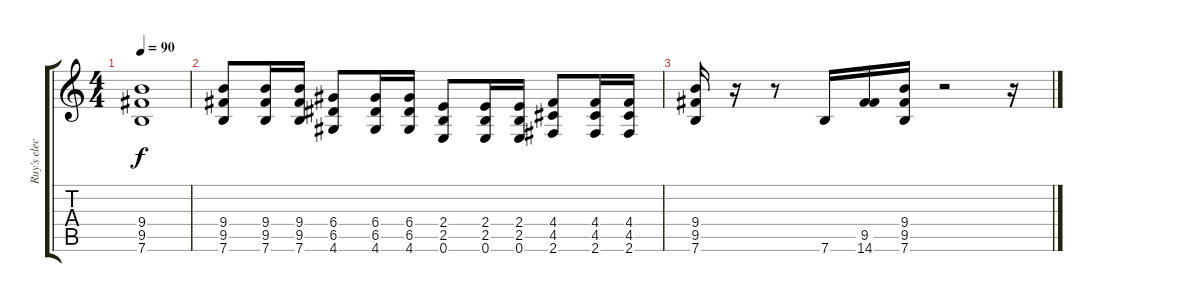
\track ("Ruy's electric guitar(Metal stack)" "Ruy's elec") {instrument distortionguitar}
\staff {score tabs}
\tuning (E4 B3 G3 D3 A2 E2) {hide}
\ts (4 4)
\tempo 90
\clef g2
\ks c
(9.4{t} 9.5{t} 7.6{t}).1{dy f} |
(9.4 9.5 7.6).8{volume 13} (9.4 9.5 7.6).16 (9.4 9.5 7.6).16 (6.4 6.5 4.6).8 (6.4 6.5 4.6).16 (6.4 6.5 4.6).16 (2.4 2.5 0.6).8 (2.4 2.5 0.6).16 (2.4 2.5 0.6).16 (4.4 4.5 2.6).8 (4.4 4.5 2.6).16 (4.4 4.5 2.6).16 |
(9.4 9.5 7.6).16 r.16 r.8 7.6.16 (9.5 14.6).16 (9.4 9.5 7.6).16 r.2 r.16
